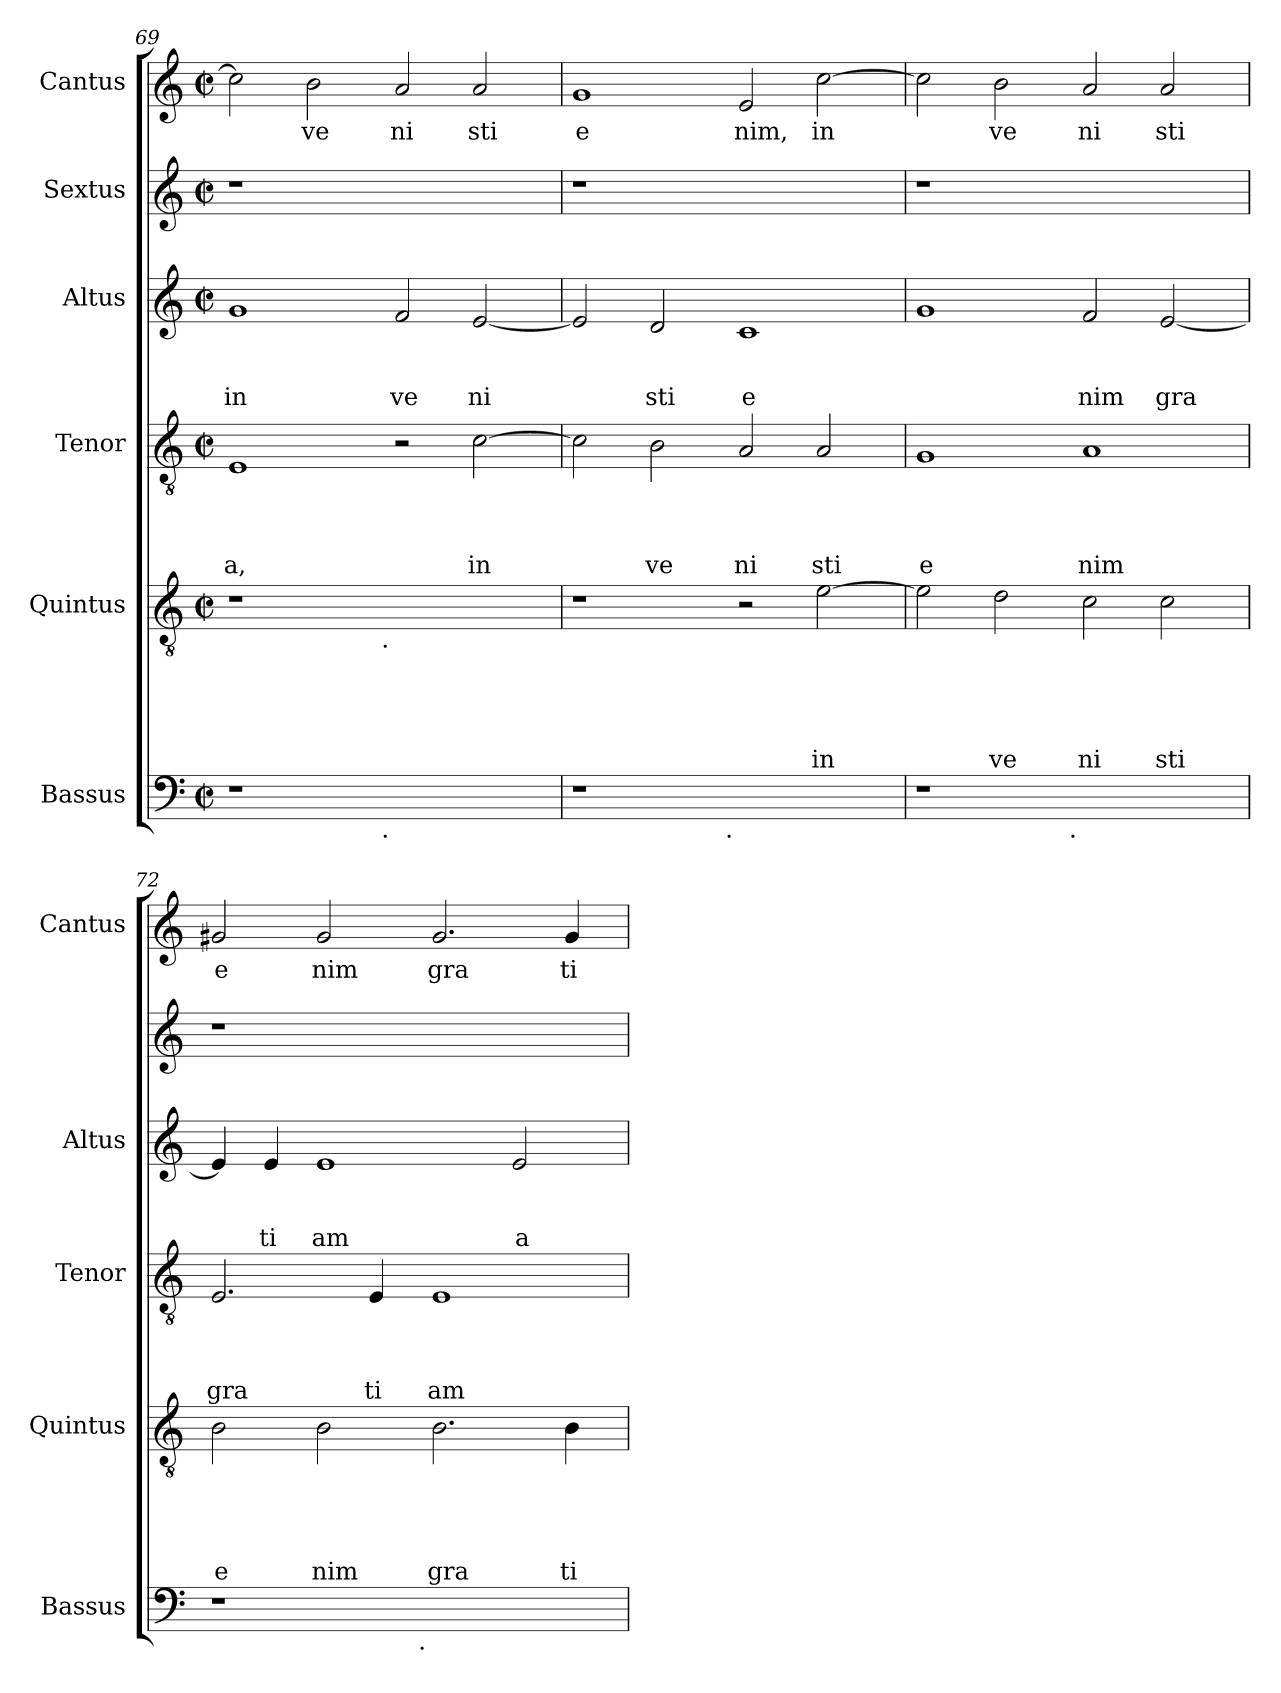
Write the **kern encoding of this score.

**kern	**kern	**text	**text	**text	**text	**text	**kern	**text	**text	**text	**text	**kern	**text	**text	**text	**kern	**kern	**text
*part6	*part5	*part5	*part5	*part5	*part5	*part5	*part4	*part4	*part4	*part4	*part4	*part3	*part3	*part3	*part3	*part2	*part1	*part1
*staff6	*staff5	*staff5	*staff5	*staff5	*staff5	*staff5	*staff4	*staff4	*staff4	*staff4	*staff4	*staff3	*staff3	*staff3	*staff3	*staff2	*staff1	*staff1
*I"Bassus	*I"Quintus	*	*	*	*	*	*I"Tenor	*	*	*	*	*I"Altus	*	*	*	*I"Sextus	*I"Cantus	*
*I'Bassus	*I'Quintus	*	*	*	*	*	*I'Tenor	*	*	*	*	*I'Altus	*	*	*	*	*I'Cantus	*
*clefF4	*clefGv2	*	*	*	*	*	*clefGv2	*	*	*	*	*clefG2	*	*	*	*clefG2	*clefG2	*
*k[]	*k[]	*	*	*	*	*	*k[]	*	*	*	*	*k[]	*	*	*	*k[]	*k[]	*
*C:	*C:	*	*	*	*	*	*C:	*	*	*	*	*C:	*	*	*	*C:	*C:	*
*M2/2	*M2/2	*	*	*	*	*	*M2/2	*	*	*	*	*M2/2	*	*	*	*M2/2	*M2/2	*
*met(c|)	*met(c|)	*	*	*	*	*	*met(c|)	*	*	*	*	*met(c|)	*	*	*	*met(c|)	*met(c|)	*
=69	=69	=69	=69	=69	=69	=69	=69	=69	=69	=69	=69	=69	=69	=69	=69	=69	=69	=69
!	!	!	!	!	!	!	!	!	!	!	!LO:LY:b	!	!	!	!LO:LY:b	!	!	!
*^	*^	*	*	*	*	*	*	*	*	*	*	*	*	*	*	*	*	*
1r	2ryy	1r	2ryy	.	.	.	.	.	1E	.	.	.	a,	1g	.	.	in	1r	2cc\]	.
!	!	!	!	!	!	!	!	!	!	!	!	!	!	!	!	!	!	!	!	!LO:LY:b
.	4...ryy	.	4...ryy	.	.	.	.	.	.	.	.	.	.	.	.	.	.	.	2b\	ve
!	!	!	!LO:TX:b:t=.	!	!	!	!	!	!	!	!	!	!	!	!	!	!	!	!	!
!	!LO:TX:b:t=.	!	!	!	!	!	!	!	!	!	!	!	!	!	!	!	!	!	!	!
.	1ryy	.	1ryy	.	.	.	.	.	.	.	.	.	.	.	.	.	.	.	.	.
!	!	!	!	!	!	!	!	!	!	!	!	!	!	!	!	!	!LO:LY:b	!	!	!LO:LY:b
1ryy	.	1ryy	.	.	.	.	.	.	2r	.	.	.	.	2f/	.	.	ve	1ryy	2a/	ni
!	!	!	!	!	!	!	!	!	!	!	!	!	!LO:LY:b	!	!	!	!LO:LY:b	!	!	!LO:LY:b
.	.	.	.	.	.	.	.	.	[>2c\	.	.	.	in	[<2e/	.	.	ni	.	2a/	sti
.	32ryy	.	32ryy	.	.	.	.	.	.	.	.	.	.	.	.	.	.	.	.	.
=70	=70	=70	=70	=70	=70	=70	=70	=70	=70	=70	=70	=70	=70	=70	=70	=70	=70	=70	=70	=70
!	!	!	!	!	!	!	!	!	!	!	!	!	!	!	!	!	!	!	!	!LO:LY:b
*	*	*v	*v	*	*	*	*	*	*	*	*	*	*	*	*	*	*	*	*	*
1r	2ryy	1r	.	.	.	.	.	2c\]	.	.	.	.	2e/]	.	.	.	1r	1g	e
!	!	!	!	!	!	!	!	!	!	!	!	!LO:LY:b	!	!	!	!LO:LY:b	!	!	!
.	4...ryy	.	.	.	.	.	.	2B\	.	.	.	ve	2d/	.	.	sti	.	.	.
!	!LO:TX:b:t=.	!	!	!	!	!	!	!	!	!	!	!	!	!	!	!	!	!	!
.	1ryy	.	.	.	.	.	.	.	.	.	.	.	.	.	.	.	.	.	.
!	!	!	!	!	!	!	!	!	!	!	!	!LO:LY:b	!	!	!	!LO:LY:b	!	!	!LO:LY:b
1ryy	.	2r	.	.	.	.	.	2A/	.	.	.	ni	1c	.	.	e	1ryy	2e/	nim,
!	!	!	!	!	!	!	!LO:LY:b	!	!	!	!	!LO:LY:b	!	!	!	!	!	!	!LO:LY:b
.	.	[>2e\	.	.	.	.	in	2A/	.	.	.	sti	.	.	.	.	.	[>2cc\	in
.	32ryy	.	.	.	.	.	.	.	.	.	.	.	.	.	.	.	.	.	.
=71	=71	=71	=71	=71	=71	=71	=71	=71	=71	=71	=71	=71	=71	=71	=71	=71	=71	=71	=71
!	!	!	!	!	!	!	!	!	!	!	!	!LO:LY:b	!	!	!	!	!	!	!
1r	2ryy	2e\]	.	.	.	.	.	1G	.	.	.	e	1g	.	.	.	1r	2cc\]	.
!	!	!	!	!	!	!	!LO:LY:b	!	!	!	!	!	!	!	!	!	!	!	!LO:LY:b
.	4...ryy	2d\	.	.	.	.	ve	.	.	.	.	.	.	.	.	.	.	2b\	ve
!	!LO:TX:b:t=.	!	!	!	!	!	!	!	!	!	!	!	!	!	!	!	!	!	!
.	1ryy	.	.	.	.	.	.	.	.	.	.	.	.	.	.	.	.	.	.
!	!	!	!	!	!	!	!LO:LY:b	!	!	!	!	!LO:LY:b	!	!	!	!LO:LY:b	!	!	!LO:LY:b
1ryy	.	2c\	.	.	.	.	ni	1A	.	.	.	nim	2f/	.	.	nim	1ryy	2a/	ni
!	!	!	!	!	!	!	!LO:LY:b	!	!	!	!	!	!	!	!	!LO:LY:b	!	!	!LO:LY:b
.	.	2c\	.	.	.	.	sti	.	.	.	.	.	[<2e/	.	.	gra	.	2a/	sti
.	32ryy	.	.	.	.	.	.	.	.	.	.	.	.	.	.	.	.	.	.
=72	=72	=72	=72	=72	=72	=72	=72	=72	=72	=72	=72	=72	=72	=72	=72	=72	=72	=72	=72
!	!	!	!	!	!	!	!LO:LY:b	!	!	!	!	!LO:LY:b	!	!	!	!	!	!	!LO:LY:b
1r	2ryy	2B\	.	.	.	.	e	2.E/	.	.	.	gra	4e/]	.	.	.	1r	2g#X/	e
!	!	!	!	!	!	!	!	!	!	!	!	!	!	!	!	!LO:LY:b	!	!	!
.	.	.	.	.	.	.	.	.	.	.	.	.	4e/	.	.	ti	.	.	.
!	!	!	!	!	!	!	!LO:LY:b	!	!	!	!	!	!	!	!	!LO:LY:b	!	!	!LO:LY:b
.	4...ryy	2B\	.	.	.	.	nim	.	.	.	.	.	1e	.	.	am	.	2g#/	nim
!	!	!	!	!	!	!	!	!	!	!	!	!LO:LY:b	!	!	!	!	!	!	!
.	.	.	.	.	.	.	.	4E/	.	.	.	ti	.	.	.	.	.	.	.
!	!LO:TX:b:t=.	!	!	!	!	!	!	!	!	!	!	!	!	!	!	!	!	!	!
.	1ryy	.	.	.	.	.	.	.	.	.	.	.	.	.	.	.	.	.	.
!	!	!	!	!	!	!	!LO:LY:b	!	!	!	!	!LO:LY:b	!	!	!	!	!	!	!LO:LY:b
1ryy	.	2.B\	.	.	.	.	gra	1E	.	.	.	am	.	.	.	.	1ryy	2.g#/	gra
!	!	!	!	!	!	!	!	!	!	!	!	!	!	!	!	!LO:LY:b	!	!	!
.	.	.	.	.	.	.	.	.	.	.	.	.	2e/	.	.	a	.	.	.
!	!	!	!	!	!	!	!LO:LY:b	!	!	!	!	!	!	!	!	!	!	!	!LO:LY:b
.	.	4B\	.	.	.	.	ti	.	.	.	.	.	.	.	.	.	.	4g#/	ti
.	32ryy	.	.	.	.	.	.	.	.	.	.	.	.	.	.	.	.	.	.
*v	*v	*	*	*	*	*	*	*	*	*	*	*	*	*	*	*	*	*	*
=	=	=	=	=	=	=	=	=	=	=	=	=	=	=	=	=	=	=
*-	*-	*-	*-	*-	*-	*-	*-	*-	*-	*-	*-	*-	*-	*-	*-	*-	*-	*-
